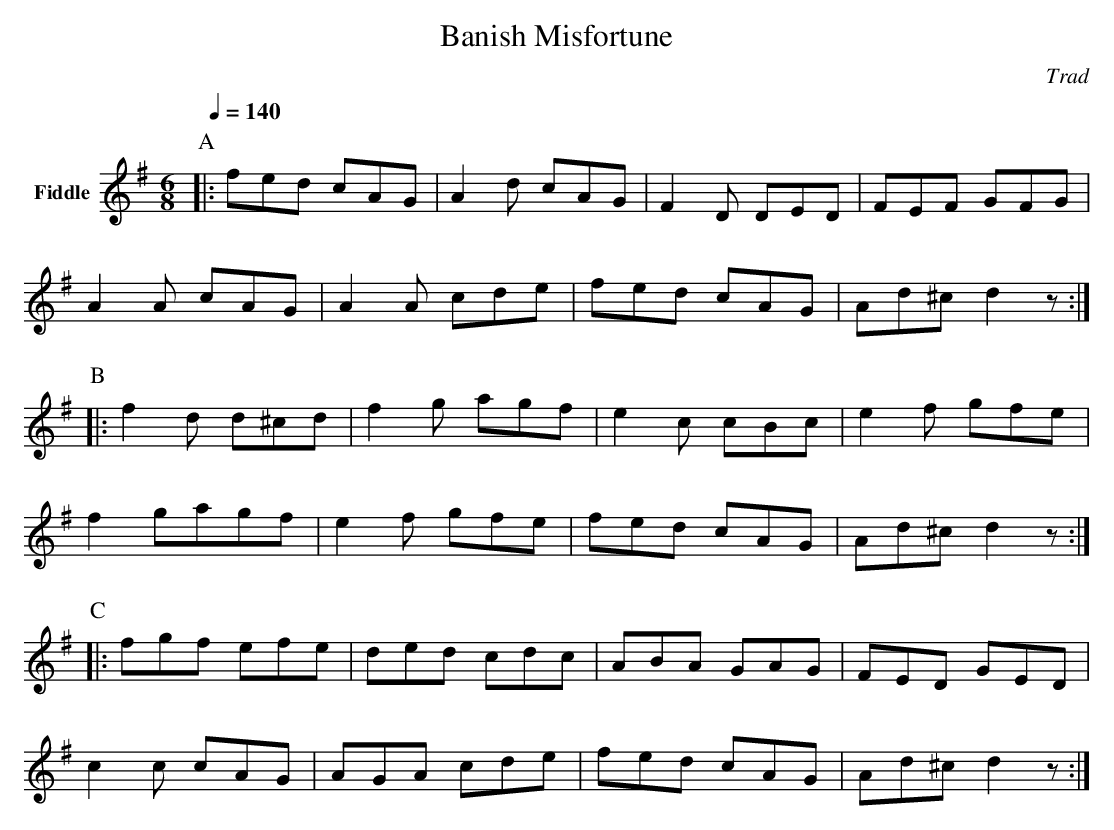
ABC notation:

X:1
T: Banish Misfortune
C: Trad
M: 6/8
L: 1/8  % quaver
K:G  % key is dorian
P:A
Q:1/4=140 % ticks/crochet
V:1  name="Fiddle" staves=1
|:fed cAG | A2 d cAG | F2 D DED | FEF GFG |
A2 A cAG | A2 A cde |  fed cAG | Ad^c d2 z :|
P:B
|:f2 d d^cd | f2 g agf | e2 c cBc | e2 f gfe |
f2 gagf | e2 f gfe | fed cAG | Ad^c d2 z :|
P:C
|:fgf efe | ded cdc | ABA GAG | FED  GED |
 c2 c cAG | AGA cde | fed cAG | Ad^c d2 z :|
